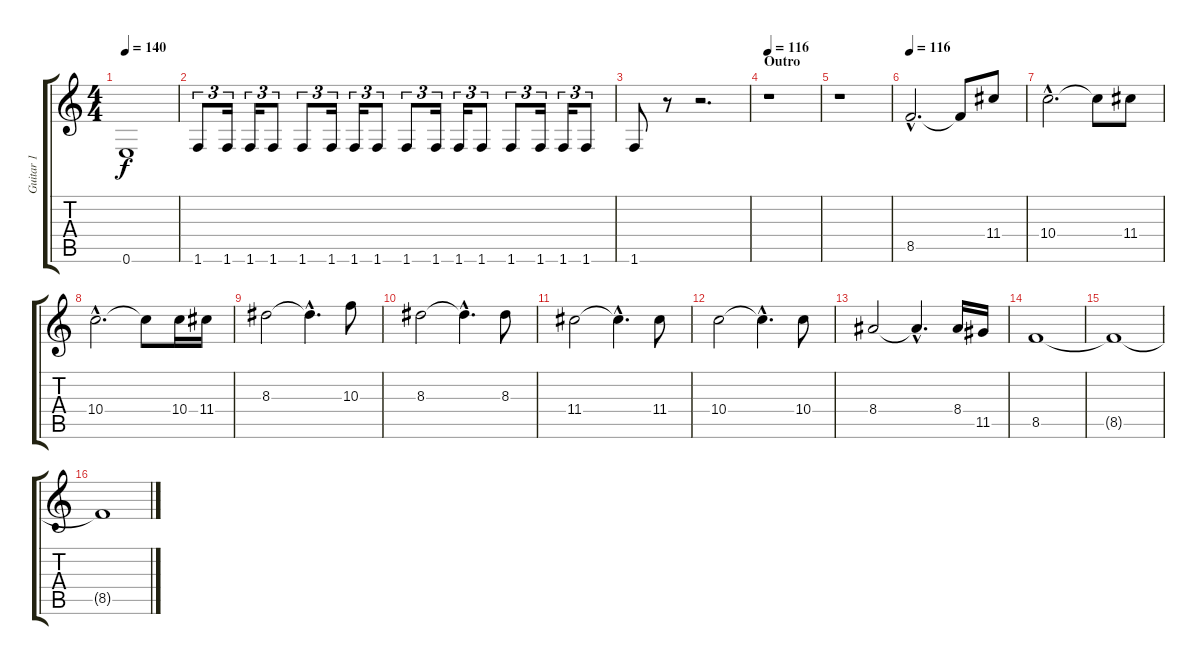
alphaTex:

\track ("Guitar 1" "Guitar 1") {instrument distortionguitar}
\staff {score tabs}
\tuning (E4 B3 G3 D3 A2 E2) {hide}
\ts (4 4)
\tempo 140
\clef g2
\ks c
0.6.1{dy f} |
1.6.8{tu (3 2)} 1.6.16{tu (3 2)} 1.6.16{tu (3 2)} 1.6.8{tu (3 2)} 1.6.8{tu (3 2)} 1.6.16{tu (3 2)} 1.6.16{tu (3 2)} 1.6.8{tu (3 2)} 1.6.8{tu (3 2)} 1.6.16{tu (3 2)} 1.6.16{tu (3 2)} 1.6.8{tu (3 2)} 1.6.8{tu (3 2)} 1.6.16{tu (3 2)} 1.6.16{tu (3 2)} 1.6.8{tu (3 2)} |
1.6.8 r.8 r.2{d} |
\section ("" "Outro")
\tempo 116
r.1 |
r.1 |
\tempo 116
8.5{hac}.2{d instrument acousticguitarnylon} 8.5{t}.8 11.4.8 |
10.4{hac}.2{d} 10.4{t}.8 11.4.8 |
10.4{hac}.2{d} 10.4{t}.8 10.4.16 11.4.16 |
8.3.2 8.3{hac t}.4{d} 10.3.8 |
8.3.2 8.3{hac t}.4{d} 8.3.8 |
11.4.2 11.4{hac t}.4{d} 11.4.8 |
10.4.2 10.4{hac t}.4{d} 10.4.8 |
8.4.2 8.4{hac t}.4{d} 8.4.16 11.5.16 |
8.5.1 |
8.5{t}.1 |
8.5{t}.1
